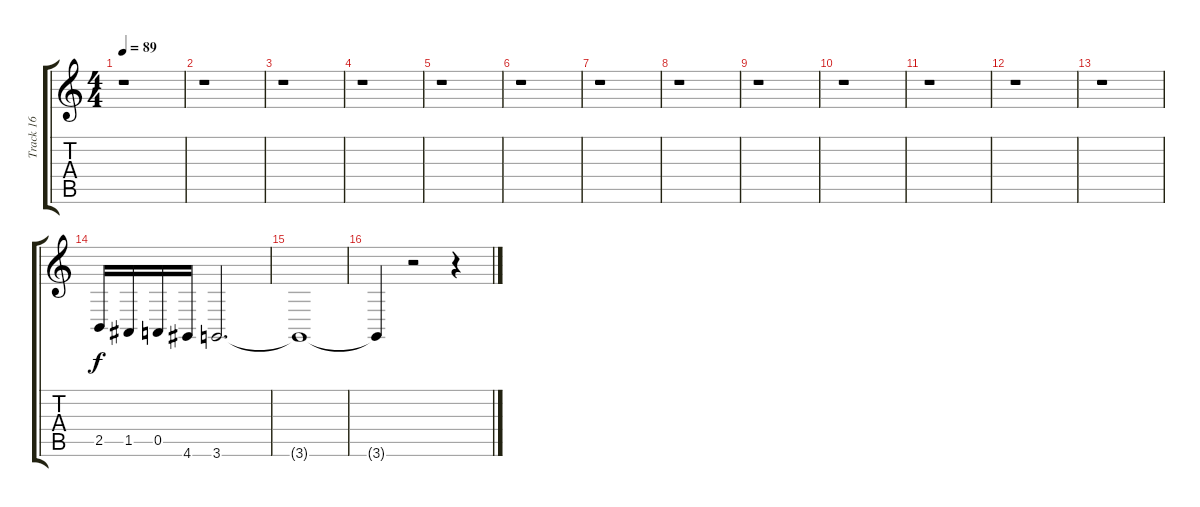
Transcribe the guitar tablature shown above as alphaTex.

\track ("Track 16" "Track 16") {instrument seashore}
\staff {score tabs}
\tuning (E4 B3 G3 D3 A2 E2) {hide}
\ts (4 4)
\tempo 89
\clef g2
\ks c
r.1{dy f} |
r.1 |
r.1 |
r.1 |
r.1 |
r.1 |
r.1 |
r.1 |
r.1 |
r.1 |
r.1 |
r.1 |
r.1 |
2.5.16{balance 16} 1.5.16{balance 1} 0.5.16{balance 2} 4.6.16{balance 3} 3.6.2{d balance 4} |
3.6{t}.1 |
3.6{t}.4 r.2 r.4
